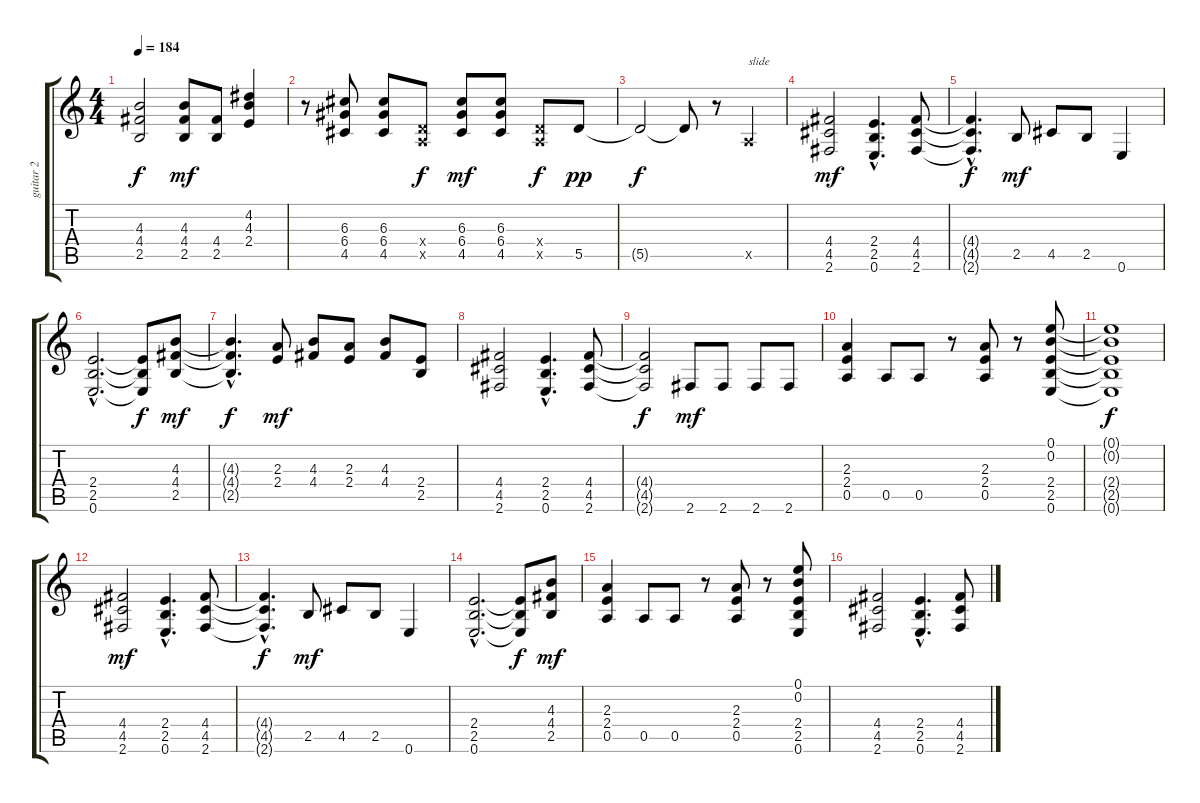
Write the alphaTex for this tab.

\track ("guitar 2" "guitar 2") {instrument distortionguitar}
\staff {score tabs}
\tuning (E4 B3 G3 D3 A2 E2) {hide}
\ts (4 4)
\tempo 184
\clef g2
\ks c
(4.3{t} 4.4{t} 2.5{t}).2{dy f} (4.3 4.4 2.5).8{dy mf} (4.4 2.5).8 (4.2 4.3 2.4).4 |
r.8 (6.3 6.4 4.5).8 (6.3 6.4 4.5).8 (0.4{x} 0.5{x}).8{dy f} (6.3 6.4 4.5).8{dy mf} (6.3 6.4 4.5).8 (0.4{x} 0.5{x}).8{dy f} 5.5.8{dy pp} |
5.5{t}.2{dy f} 5.5{t}.8 r.8 0.5{x}.4{txt "slide"} |
(4.4 4.5 2.6).2{dy mf} (2.4{hac} 2.5{hac} 0.6{hac}).4{d} (4.4 4.5 2.6).8 |
(4.4{hac t} 4.5{hac t} 2.6{hac t}).4{d dy f} 2.5.8{dy mf} 4.5.8 2.5.8 0.6.4 |
(2.4{hac} 2.5{hac} 0.6{hac}).2{d} (2.4{t} 2.5{t} 0.6{t}).8{dy f} (4.3 4.4 2.5).8{dy mf} |
(4.3{hac t} 4.4{hac t} 2.5{hac t}).4{d dy f} (2.3 2.4).8{dy mf} (4.3 4.4).8 (2.3 2.4).8 (4.3 4.4).8 (2.4 2.5).8 |
(4.4 4.5 2.6).2 (2.4{hac} 2.5{hac} 0.6{hac}).4{d} (4.4 4.5 2.6).8 |
(4.4{t} 4.5{t} 2.6{t}).2{dy f} 2.6.8{dy mf} 2.6.8 2.6.8 2.6.8 |
(2.3 2.4 0.5).4 0.5.8 0.5.8 r.8 (2.3 2.4 0.5).8 r.8 (0.1 0.2 2.4 2.5 0.6).8 |
(0.1{t} 0.2{t} 2.4{t} 2.5{t} 0.6{t}).1{dy f} |
(4.4 4.5 2.6).2{dy mf} (2.4{hac} 2.5{hac} 0.6{hac}).4{d} (4.4 4.5 2.6).8 |
(4.4{hac t} 4.5{hac t} 2.6{hac t}).4{d dy f} 2.5.8{dy mf} 4.5.8 2.5.8 0.6.4 |
(2.4{hac} 2.5{hac} 0.6{hac}).2{d} (2.4{t} 2.5{t} 0.6{t}).8{dy f} (4.3 4.4 2.5).8{dy mf} |
(2.3 2.4 0.5).4 0.5.8 0.5.8 r.8 (2.3 2.4 0.5).8 r.8 (0.1 0.2 2.4 2.5 0.6).8 |
(4.4 4.5 2.6).2 (2.4{hac} 2.5{hac} 0.6{hac}).4{d} (4.4 4.5 2.6).8
